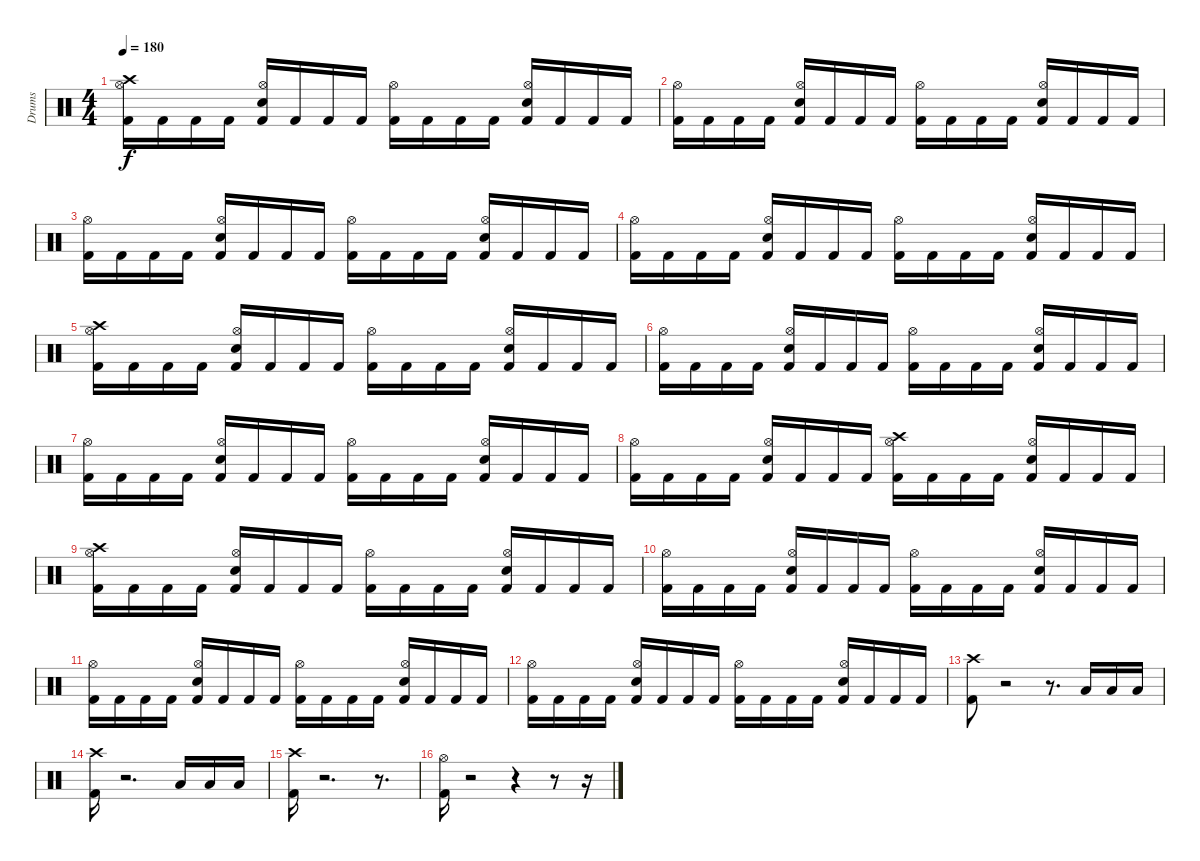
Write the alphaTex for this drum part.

\track ("Drums" "Drums") {instrument percussion}
\staff {score}
\articulation defaults
\ts (4 4)
\tempo 180
\clef neutral
\ks c
("Kick (hit) 2" "Hi-Hat (open)" "Crash high (hit)").16{dy f} "Kick (hit) 2".16 "Kick (hit) 2".16 "Kick (hit) 2".16 ("Kick (hit) 2" "Snare (hit) 2" "Hi-Hat (open)").16 "Kick (hit) 2".16 "Kick (hit) 2".16 "Kick (hit) 2".16 ("Kick (hit) 2" "Hi-Hat (open)").16 "Kick (hit) 2".16 "Kick (hit) 2".16 "Kick (hit) 2".16 ("Kick (hit) 2" "Snare (hit) 2" "Hi-Hat (open)").16 "Kick (hit) 2".16 "Kick (hit) 2".16 "Kick (hit) 2".16 |
("Hi-Hat (open)" "Kick (hit) 2").16 "Kick (hit) 2".16 "Kick (hit) 2".16 "Kick (hit) 2".16 ("Kick (hit) 2" "Snare (hit) 2" "Hi-Hat (open)").16 "Kick (hit) 2".16 "Kick (hit) 2".16 "Kick (hit) 2".16 ("Kick (hit) 2" "Hi-Hat (open)").16 "Kick (hit) 2".16 "Kick (hit) 2".16 "Kick (hit) 2".16 ("Kick (hit) 2" "Snare (hit) 2" "Hi-Hat (open)").16 "Kick (hit) 2".16 "Kick (hit) 2".16 "Kick (hit) 2".16 |
("Hi-Hat (open)" "Kick (hit) 2").16 "Kick (hit) 2".16 "Kick (hit) 2".16 "Kick (hit) 2".16 ("Kick (hit) 2" "Snare (hit) 2" "Hi-Hat (open)").16 "Kick (hit) 2".16 "Kick (hit) 2".16 "Kick (hit) 2".16 ("Kick (hit) 2" "Hi-Hat (open)").16 "Kick (hit) 2".16 "Kick (hit) 2".16 "Kick (hit) 2".16 ("Kick (hit) 2" "Snare (hit) 2" "Hi-Hat (open)").16 "Kick (hit) 2".16 "Kick (hit) 2".16 "Kick (hit) 2".16 |
("Hi-Hat (open)" "Kick (hit) 2").16 "Kick (hit) 2".16 "Kick (hit) 2".16 "Kick (hit) 2".16 ("Kick (hit) 2" "Snare (hit) 2" "Hi-Hat (open)").16 "Kick (hit) 2".16 "Kick (hit) 2".16 "Kick (hit) 2".16 ("Kick (hit) 2" "Hi-Hat (open)").16 "Kick (hit) 2".16 "Kick (hit) 2".16 "Kick (hit) 2".16 ("Kick (hit) 2" "Snare (hit) 2" "Hi-Hat (open)").16 "Kick (hit) 2".16 "Kick (hit) 2".16 "Kick (hit) 2".16 |
("Kick (hit) 2" "Hi-Hat (open)" "Crash high (hit)").16 "Kick (hit) 2".16 "Kick (hit) 2".16 "Kick (hit) 2".16 ("Kick (hit) 2" "Snare (hit) 2" "Hi-Hat (open)").16 "Kick (hit) 2".16 "Kick (hit) 2".16 "Kick (hit) 2".16 ("Kick (hit) 2" "Hi-Hat (open)").16 "Kick (hit) 2".16 "Kick (hit) 2".16 "Kick (hit) 2".16 ("Kick (hit) 2" "Snare (hit) 2" "Hi-Hat (open)").16 "Kick (hit) 2".16 "Kick (hit) 2".16 "Kick (hit) 2".16 |
("Hi-Hat (open)" "Kick (hit) 2").16 "Kick (hit) 2".16 "Kick (hit) 2".16 "Kick (hit) 2".16 ("Kick (hit) 2" "Snare (hit) 2" "Hi-Hat (open)").16 "Kick (hit) 2".16 "Kick (hit) 2".16 "Kick (hit) 2".16 ("Kick (hit) 2" "Hi-Hat (open)").16 "Kick (hit) 2".16 "Kick (hit) 2".16 "Kick (hit) 2".16 ("Kick (hit) 2" "Snare (hit) 2" "Hi-Hat (open)").16 "Kick (hit) 2".16 "Kick (hit) 2".16 "Kick (hit) 2".16 |
("Hi-Hat (open)" "Kick (hit) 2").16 "Kick (hit) 2".16 "Kick (hit) 2".16 "Kick (hit) 2".16 ("Kick (hit) 2" "Snare (hit) 2" "Hi-Hat (open)").16 "Kick (hit) 2".16 "Kick (hit) 2".16 "Kick (hit) 2".16 ("Kick (hit) 2" "Hi-Hat (open)").16 "Kick (hit) 2".16 "Kick (hit) 2".16 "Kick (hit) 2".16 ("Kick (hit) 2" "Snare (hit) 2" "Hi-Hat (open)").16 "Kick (hit) 2".16 "Kick (hit) 2".16 "Kick (hit) 2".16 |
("Hi-Hat (open)" "Kick (hit) 2").16 "Kick (hit) 2".16 "Kick (hit) 2".16 "Kick (hit) 2".16 ("Kick (hit) 2" "Snare (hit) 2" "Hi-Hat (open)").16 "Kick (hit) 2".16 "Kick (hit) 2".16 "Kick (hit) 2".16 ("Kick (hit) 2" "Hi-Hat (open)" "Crash high (hit)").16 "Kick (hit) 2".16 "Kick (hit) 2".16 "Kick (hit) 2".16 ("Kick (hit) 2" "Snare (hit) 2" "Hi-Hat (open)").16 "Kick (hit) 2".16 "Kick (hit) 2".16 "Kick (hit) 2".16 |
("Kick (hit) 2" "Hi-Hat (open)" "Crash high (hit)").16 "Kick (hit) 2".16 "Kick (hit) 2".16 "Kick (hit) 2".16 ("Kick (hit) 2" "Snare (hit) 2" "Hi-Hat (open)").16 "Kick (hit) 2".16 "Kick (hit) 2".16 "Kick (hit) 2".16 ("Kick (hit) 2" "Hi-Hat (open)").16 "Kick (hit) 2".16 "Kick (hit) 2".16 "Kick (hit) 2".16 ("Kick (hit) 2" "Snare (hit) 2" "Hi-Hat (open)").16 "Kick (hit) 2".16 "Kick (hit) 2".16 "Kick (hit) 2".16 |
("Hi-Hat (open)" "Kick (hit) 2").16 "Kick (hit) 2".16 "Kick (hit) 2".16 "Kick (hit) 2".16 ("Kick (hit) 2" "Snare (hit) 2" "Hi-Hat (open)").16 "Kick (hit) 2".16 "Kick (hit) 2".16 "Kick (hit) 2".16 ("Kick (hit) 2" "Hi-Hat (open)").16 "Kick (hit) 2".16 "Kick (hit) 2".16 "Kick (hit) 2".16 ("Kick (hit) 2" "Snare (hit) 2" "Hi-Hat (open)").16 "Kick (hit) 2".16 "Kick (hit) 2".16 "Kick (hit) 2".16 |
("Hi-Hat (open)" "Kick (hit) 2").16 "Kick (hit) 2".16 "Kick (hit) 2".16 "Kick (hit) 2".16 ("Kick (hit) 2" "Snare (hit) 2" "Hi-Hat (open)").16 "Kick (hit) 2".16 "Kick (hit) 2".16 "Kick (hit) 2".16 ("Kick (hit) 2" "Hi-Hat (open)").16 "Kick (hit) 2".16 "Kick (hit) 2".16 "Kick (hit) 2".16 ("Kick (hit) 2" "Snare (hit) 2" "Hi-Hat (open)").16 "Kick (hit) 2".16 "Kick (hit) 2".16 "Kick (hit) 2".16 |
("Hi-Hat (open)" "Kick (hit) 2").16 "Kick (hit) 2".16 "Kick (hit) 2".16 "Kick (hit) 2".16 ("Kick (hit) 2" "Snare (hit) 2" "Hi-Hat (open)").16 "Kick (hit) 2".16 "Kick (hit) 2".16 "Kick (hit) 2".16 ("Kick (hit) 2" "Hi-Hat (open)").16 "Kick (hit) 2".16 "Kick (hit) 2".16 "Kick (hit) 2".16 ("Kick (hit) 2" "Snare (hit) 2" "Hi-Hat (open)").16 "Kick (hit) 2".16 "Kick (hit) 2".16 "Kick (hit) 2".16 |
("Kick (hit) 2" "Crash high (hit)").8 r.2 r.8{d} "Low Floor Tom (hit)".16 "Low Floor Tom (hit)".16 "Low Floor Tom (hit)".16 |
("Kick (hit) 2" "Crash high (hit)").16 r.2{d} "Low Floor Tom (hit)".16 "Low Floor Tom (hit)".16 "Low Floor Tom (hit)".16 |
("Kick (hit) 2" "Crash high (hit)").16 r.2{d} r.8{d} |
("Kick (hit) 2" "Hi-Hat (open)").16 r.2 r.4 r.8 r.16
